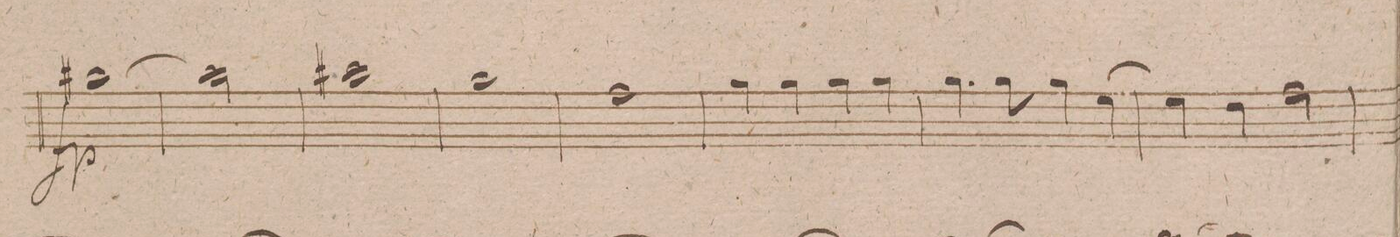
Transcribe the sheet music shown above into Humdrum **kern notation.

**kern	**dynam
*I"Flauto 2do	*
*clefG2	*
*k[f#c#g#d#]	*
*met(c)	*
*M4/4	*
(>1gg#X\	fp
=38	=38
1aa\)	.
=39	=39
1aa#X\	.
=40	=40
1gg#\	.
=41	=41
1ff#\	.
=42	=42
4gg#\	.
4gg#\	.
4gg#\	.
4gg#\	.
=43	=43
4.gg#\	.
8gg#\	.
4gg#\	.
[4ee\	.
=44	=44
4ee\]	.
4dd#\	.
[2ff#\	.
=45	=45
*-	*-
